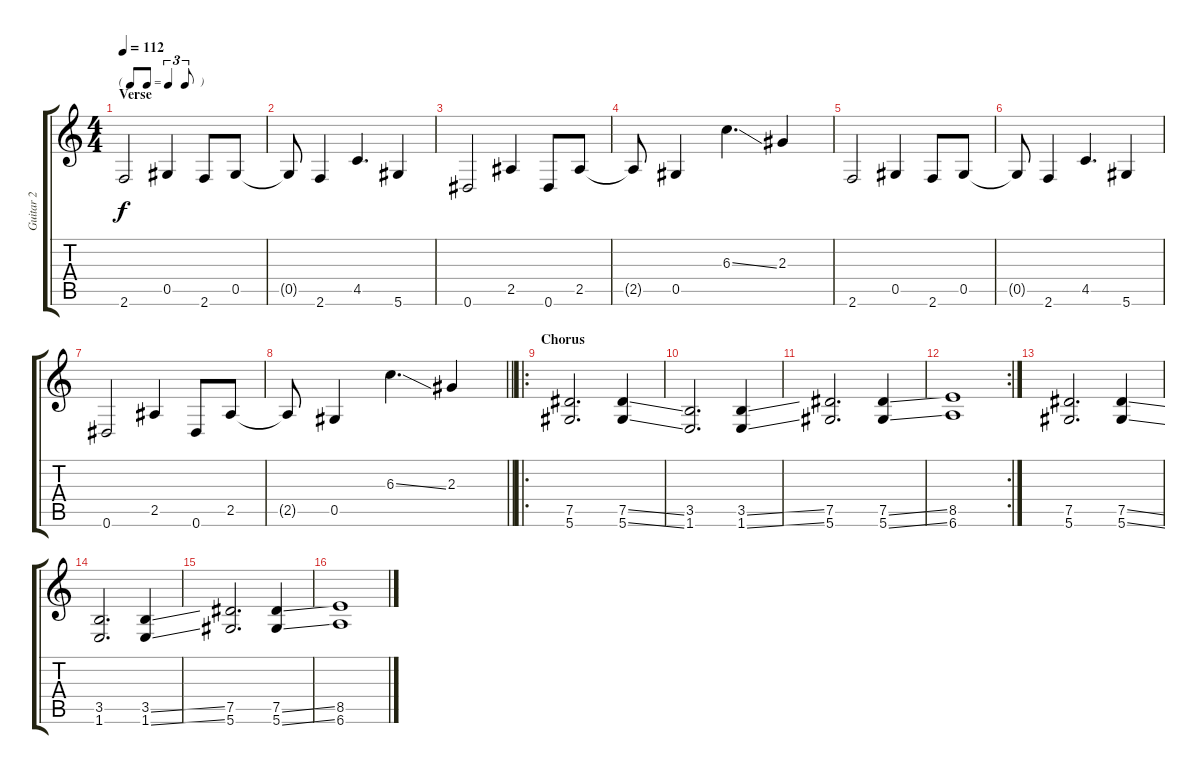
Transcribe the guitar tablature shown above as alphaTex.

\track ("Guitar 2" "Guitar 2") {instrument electricguitarclean}
\staff {score tabs}
\tuning (Eb4 Bb3 Gb3 Db3 Ab2 Eb2) {hide}
\ts (4 4)
\tf triplet8th
\section ("" "Verse")
\tempo 112
\clef g2
\ks c
2.6.2{dy f} 0.5.4 2.6.8 0.5.8 |
0.5{t}.8 2.6.4 4.5.4{d} 5.6.4 |
0.6.2 2.5.4 0.6.8 2.5.8 |
2.5{t}.8 0.5.4 6.3{ss}.4{d} 2.3.4 |
2.6.2 0.5.4 2.6.8 0.5.8 |
0.5{t}.8 2.6.4 4.5.4{d} 5.6.4 |
0.6.2 2.5.4 0.6.8 2.5.8 |
\barLineRight lightlight
2.5{t}.8 0.5.4 6.3{ss}.4{d} 2.3.4 |
\ro
\section ("" "Chorus")
(7.5 5.6).2{d} (7.5{ss} 5.6{ss}).4 |
(3.5 1.6).2{d} (3.5{ss} 1.6{ss}).4 |
(7.5 5.6).2{d} (7.5{ss} 5.6{ss}).4 |
\rc 2
(8.5 6.6).1 |
(7.5 5.6).2{d} (7.5{ss} 5.6{ss}).4 |
(3.5 1.6).2{d} (3.5{ss} 1.6{ss}).4 |
(7.5 5.6).2{d} (7.5{ss} 5.6{ss}).4 |
(8.5 6.6).1
